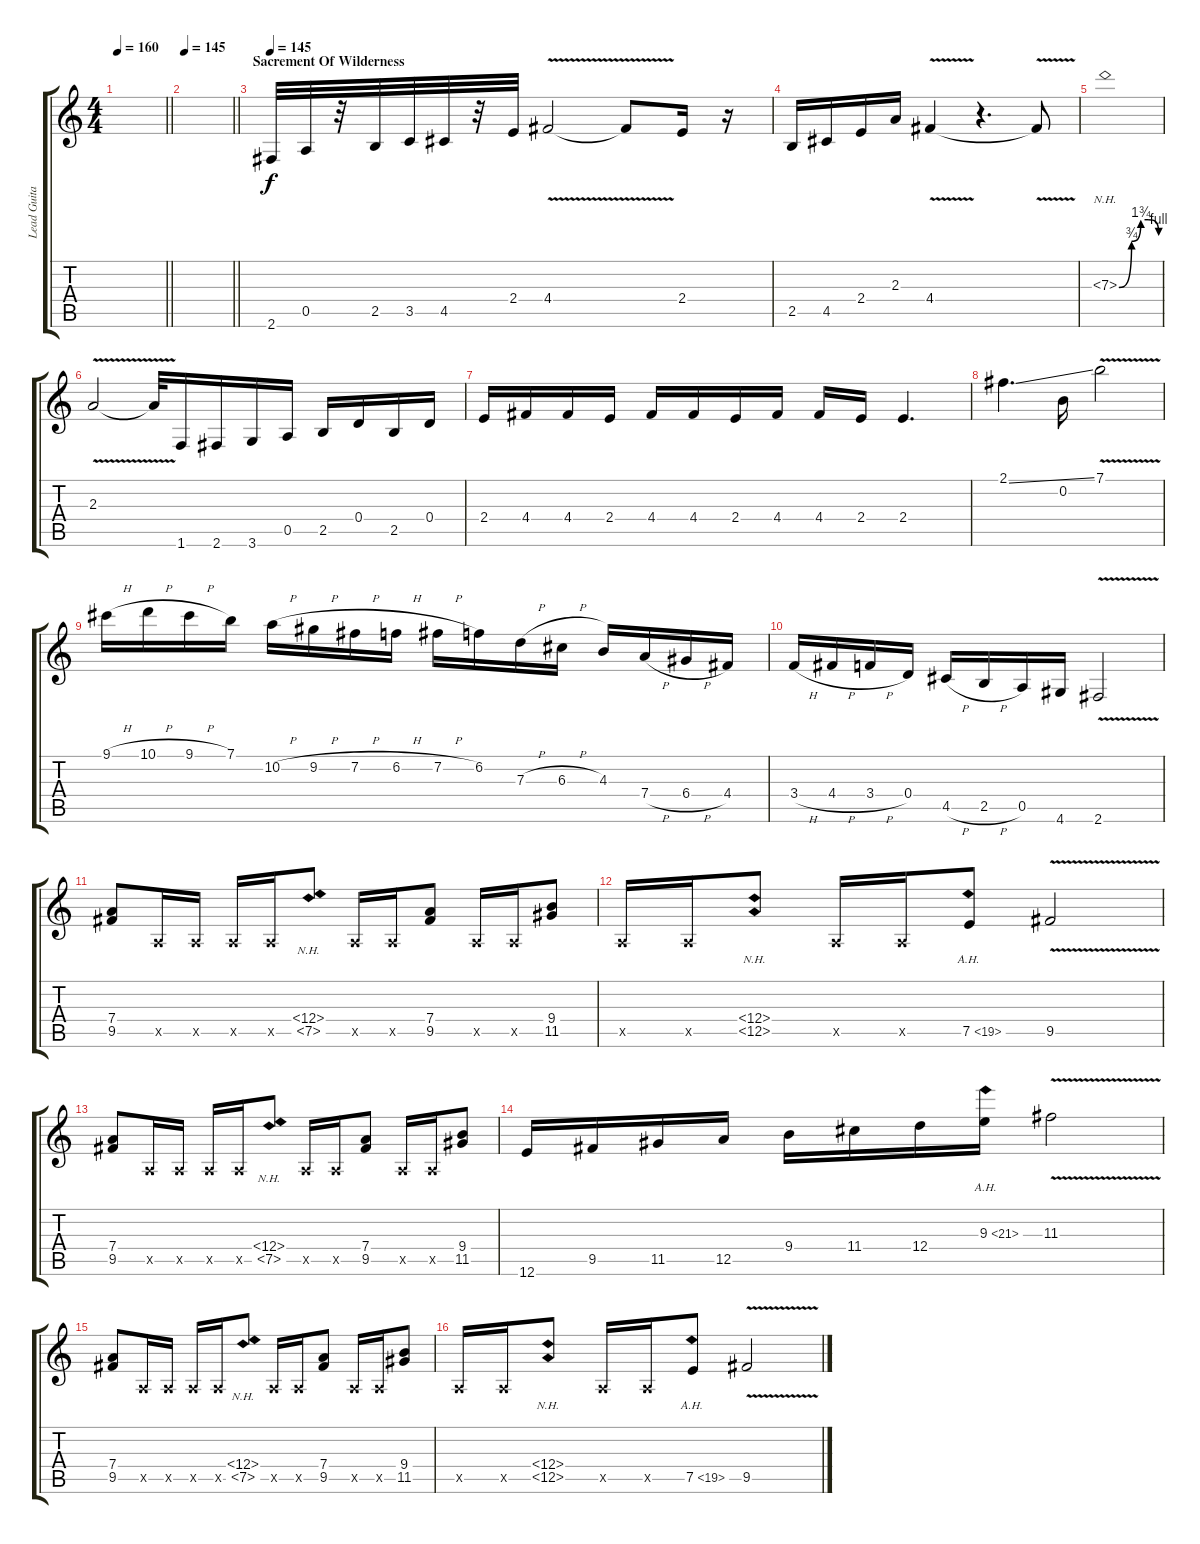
\track ("Lead Guitar : Open E" "Lead Guita") {instrument overdrivenguitar}
\staff {score tabs}
\tuning (E4 B3 G3 D3 A2 E2) {hide}
\ts (4 4)
\tempo 160
\clef g2
\barLineRight lightlight
\ks c
|
\tempo 145
\barLineRight lightlight
|
\section ("" "Sacrement Of Wilderness")
\tempo 145
2.6.32 0.5.32 r.32 2.5.32 3.5.32 4.5.32 r.32 2.4.32 4.4{v}.2 4.4{t}.8 2.4.16 r.16 |
2.5.16 4.5.16 2.4.16 2.3.16 4.4{v}.4 r.4{d} 4.4{t}.8 |
7.3{be (custom 0 0 19 3 33 7 44 7 60 4) nh}.1 |
2.3{v}.2 2.3{t}.32 1.6.16 2.6.16 3.6.16 0.5.16 2.5.16 0.4.16 2.5.16 0.4.16 |
2.4.16 4.4.16 4.4.16 2.4.16 4.4.16 4.4.16 2.4.16 4.4.16 4.4.16 2.4.16 2.4.4{d} |
2.1{ss}.4{d} 0.2.16 7.1{v}.2 |
9.1{h}.16 10.1{h}.16 9.1{h}.16 7.1.16 10.2{h}.16 9.2{h}.16 7.2{h}.16 6.2{h}.16 7.2{h}.16 6.2.16 7.3{h}.16 6.3{h}.16 4.3.16 7.4{h}.16 6.4{h}.16 4.4.16 |
3.4{h}.16 4.4{h}.16 3.4{h}.16 0.4.16 4.5{h}.16 2.5{h}.16 0.5.16 4.6.16 2.6{v}.2 |
(7.4 9.5).8 0.5{x}.16 0.5{x}.16 0.5{x}.16 0.5{x}.16 (6.4{nh} 7.5{nh}).8 0.5{x}.16 0.5{x}.16 (7.4 9.5).8 0.5{x}.16 0.5{x}.16 (9.4 11.5).8 |
0.5{x}.16 0.5{x}.16 (11.4{nh} 12.5{nh}).8 0.5{x}.16 0.5{x}.16 7.5{ah 12}.8 9.5{v}.2 |
(7.4 9.5).8 0.5{x}.16 0.5{x}.16 0.5{x}.16 0.5{x}.16 (6.4{nh} 7.5{nh}).8 0.5{x}.16 0.5{x}.16 (7.4 9.5).8 0.5{x}.16 0.5{x}.16 (9.4 11.5).8 |
12.6.16 9.5.16 11.5.16 12.5.16 9.4.16 11.4.16 12.4.16 9.3{ah 12}.16 11.3{v}.2 |
(7.4 9.5).8 0.5{x}.16 0.5{x}.16 0.5{x}.16 0.5{x}.16 (6.4{nh} 7.5{nh}).8 0.5{x}.16 0.5{x}.16 (7.4 9.5).8 0.5{x}.16 0.5{x}.16 (9.4 11.5).8 |
0.5{x}.16 0.5{x}.16 (11.4{nh} 12.5{nh}).8 0.5{x}.16 0.5{x}.16 7.5{ah 12}.8 9.5{v}.2
